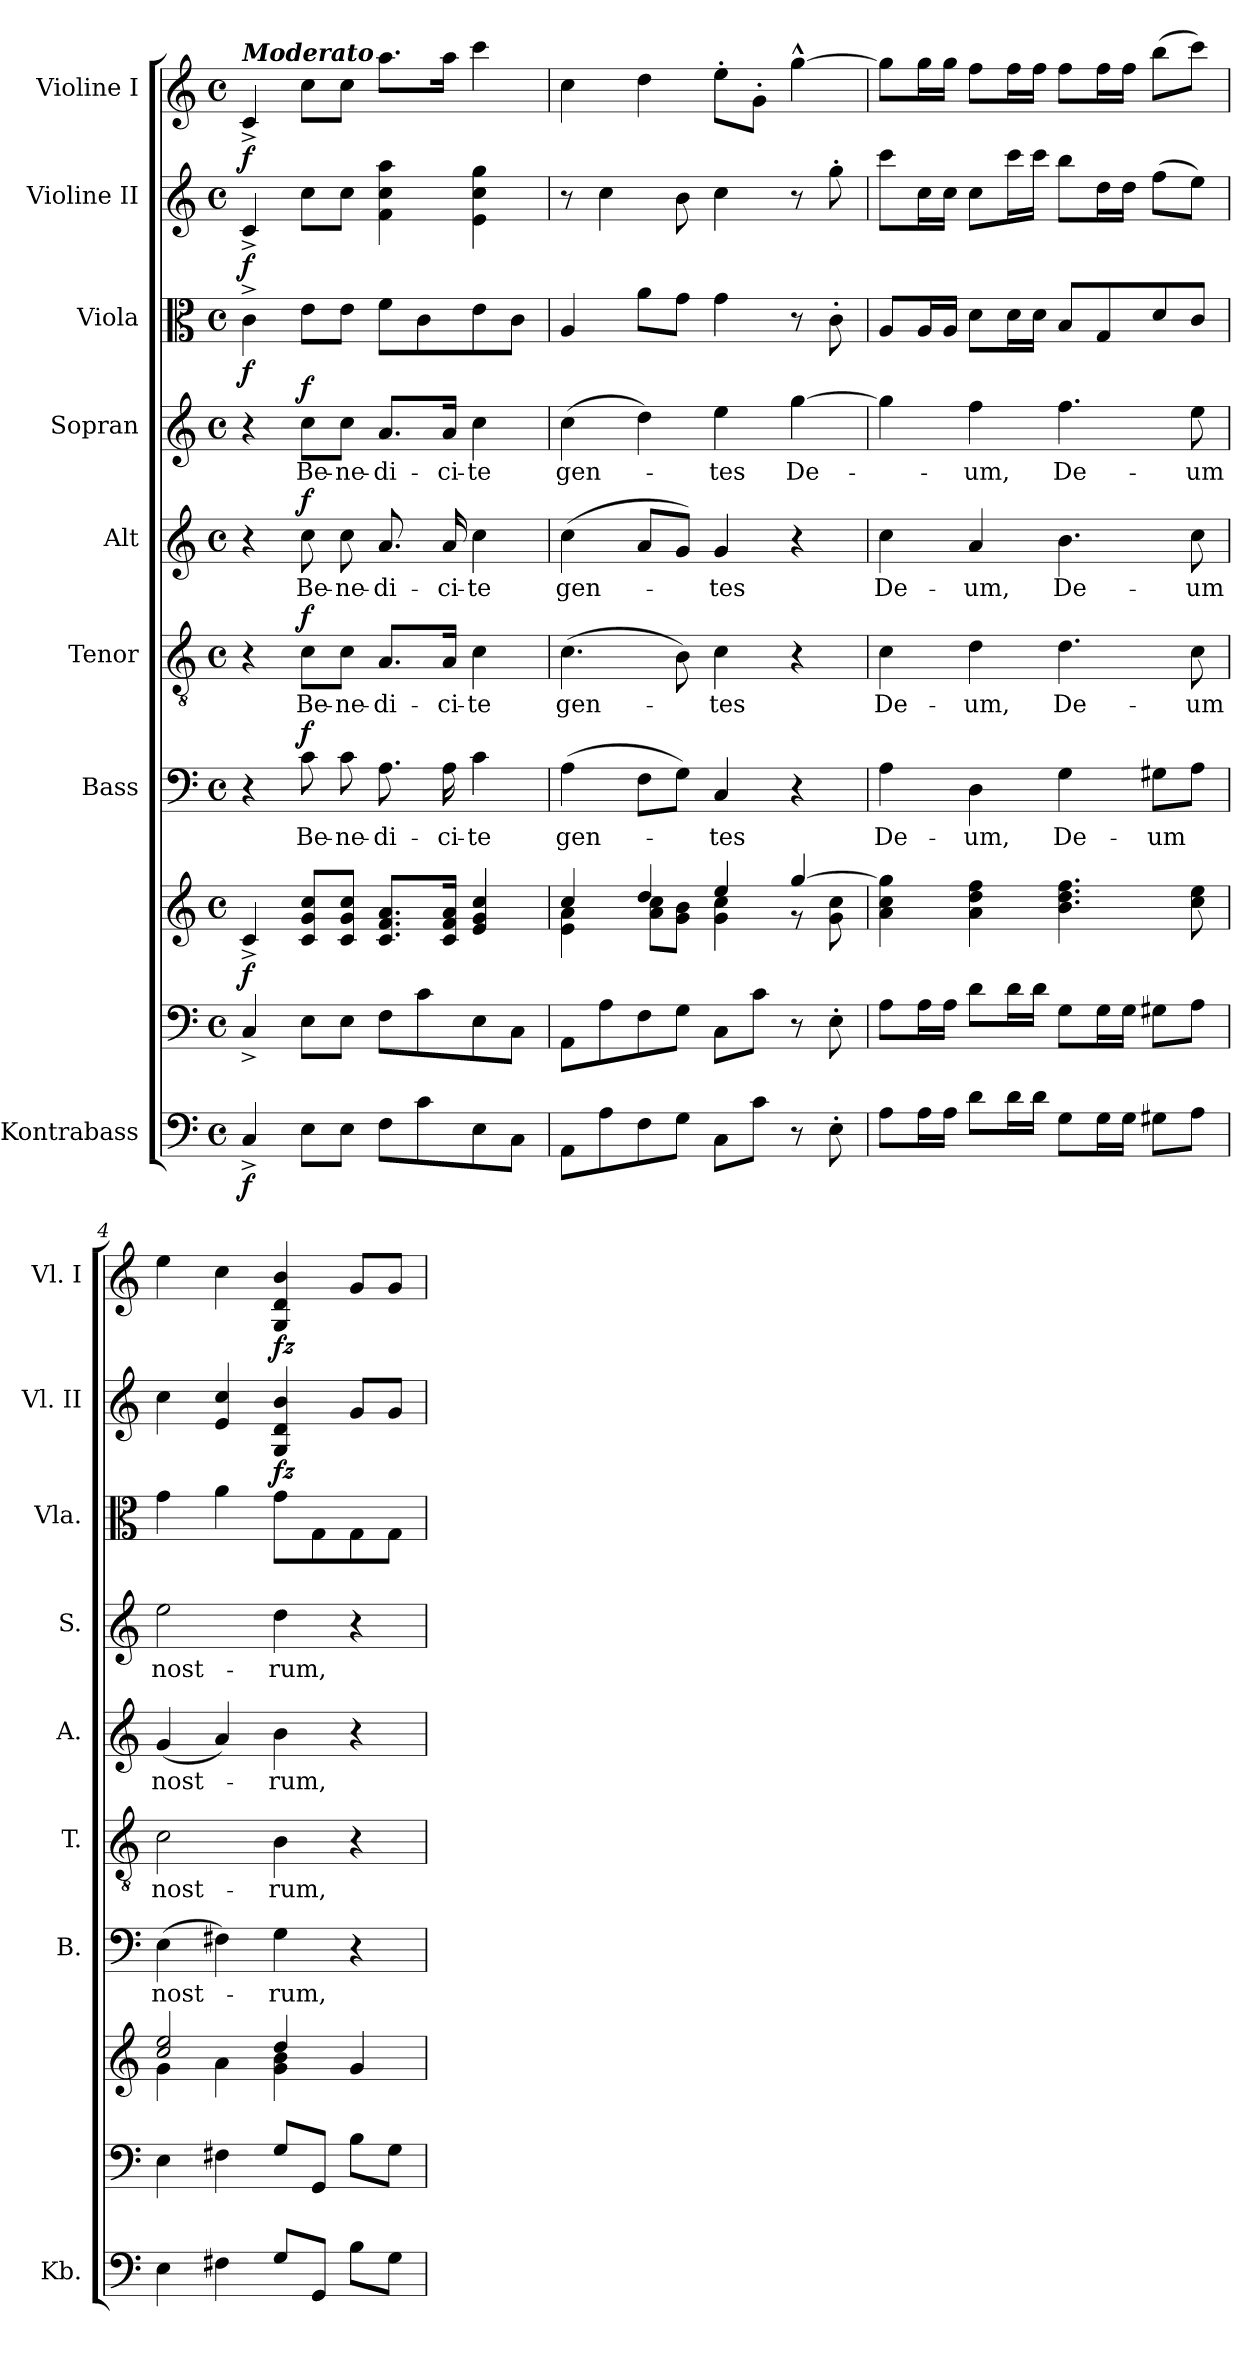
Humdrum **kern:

**kern	**dynam	**kern	**kern	**dynam	**kern	**text	**dynam	**kern	**text	**dynam	**kern	**text	**dynam	**kern	**text	**dynam	**kern	**dynam	**kern	**dynam	**kern	**dynam
*part9	*part9	*part8	*part8	*part8	*part7	*part7	*part7	*part6	*part6	*part6	*part5	*part5	*part5	*part4	*part4	*part4	*part3	*part3	*part2	*part2	*part1	*part1
*staff10	*staff10	*staff9	*staff8	*staff8/9	*staff7	*staff7	*staff7	*staff6	*staff6	*staff6	*staff5	*staff5	*staff5	*staff4	*staff4	*staff4	*staff3	*staff3	*staff2	*staff2	*staff1	*staff1
*I"Kontrabass	*	*	*	*	*I"Bass	*	*	*I"Tenor	*	*	*I"Alt	*	*	*I"Sopran	*	*	*I"Viola	*	*I"Violine II	*	*I"Violine I	*
*I'Kb.	*	*	*	*	*I'B.	*	*	*I'T.	*	*	*I'A.	*	*	*I'S.	*	*	*I'Vla.	*	*I'Vl. II	*	*I'Vl. I	*
*clefF4	*	*clefF4	*clefG2	*	*clefF4	*	*	*clefGv2	*	*	*clefG2	*	*	*clefG2	*	*	*clefC3	*	*clefG2	*	*clefG2	*
*ITrd7c12	*	*	*	*	*	*	*	*	*	*	*	*	*	*	*	*	*	*	*	*	*	*
*k[]	*	*k[]	*k[]	*	*k[]	*	*	*k[]	*	*	*k[]	*	*	*k[]	*	*	*k[]	*	*k[]	*	*k[]	*
*C:	*	*C:	*C:	*	*C:	*	*	*C:	*	*	*C:	*	*	*C:	*	*	*C:	*	*C:	*	*C:	*
*M4/4	*	*M4/4	*M4/4	*	*M4/4	*	*	*M4/4	*	*	*M4/4	*	*	*M4/4	*	*	*M4/4	*	*M4/4	*	*M4/4	*
*met(c)	*	*met(c)	*met(c)	*	*met(c)	*	*	*met(c)	*	*	*met(c)	*	*	*met(c)	*	*	*met(c)	*	*met(c)	*	*met(c)	*
=1	=1	=1	=1	=1	=1	=1	=1	=1	=1	=1	=1	=1	=1	=1	=1	=1	=1	=1	=1	=1	=1	=1
!	!	!	!	!	!	!	!	!	!	!	!	!	!	!	!	!	!	!	!	!	!LO:TX:a:Bi:t=Moderato	!
!	!LO:DY:b	!	!	!LO:DY:b	!	!	!	!	!	!	!	!	!	!	!	!	!	!LO:DY:b	!	!LO:DY:b	!	!LO:DY:b
4CC^</	f	4C^</	4c^</	f	4r	.	.	4r	.	.	4r	.	.	4r	.	.	4c^>\	f	4c^</	f	4c^</	f
!	!	!	!	!	!	!LO:LY:b	!LO:DY:a	!	!LO:LY:b	!LO:DY:a	!	!LO:LY:b	!LO:DY:a	!	!LO:LY:b	!LO:DY:a	!	!	!	!	!	!
8EE\L	.	8E\L	8c/ 8g/ 8cc/L	.	8c\	Be-	f	8c\L	Be-	f	8cc\	Be-	f	8cc\L	Be-	f	8e\L	.	8cc\L	.	8cc\L	.
!	!	!	!	!	!	!LO:LY:b	!	!	!LO:LY:b	!	!	!LO:LY:b	!	!	!LO:LY:b	!	!	!	!	!	!	!
8EE\J	.	8E\J	8c/ 8g/ 8cc/J	.	8c\	-ne-	.	8c\J	-ne-	.	8cc\	-ne-	.	8cc\J	-ne-	.	8e\J	.	8cc\J	.	8cc\J	.
!	!	!	!	!	!	!LO:LY:b	!	!	!LO:LY:b	!	!	!LO:LY:b	!	!	!LO:LY:b	!	!	!	!	!	!	!
8FF\L	.	8F\L	8.c/ 8.f/ 8.a/L	.	8.A\	-di-	.	8.A/L	-di-	.	8.a/	-di-	.	8.a/L	-di-	.	8f\L	.	4f\ 4cc\ 4aa\	.	8.aa\L	.
8C\	.	8c\	.	.	.	.	.	.	.	.	.	.	.	.	.	.	8c\	.	.	.	.	.
!	!	!	!	!	!	!LO:LY:b	!	!	!LO:LY:b	!	!	!LO:LY:b	!	!	!LO:LY:b	!	!	!	!	!	!	!
.	.	.	16c/ 16f/ 16a/Jk	.	16A\	-ci-	.	16A/Jk	-ci-	.	16a/	-ci-	.	16a/Jk	-ci-	.	.	.	.	.	16aa\Jk	.
!	!	!	!	!	!	!LO:LY:b	!	!	!LO:LY:b	!	!	!LO:LY:b	!	!	!LO:LY:b	!	!	!	!	!	!	!
8EE\	.	8E\	4e/ 4g/ 4cc/	.	4c\	-te	.	4c\	-te	.	4cc\	-te	.	4cc\	-te	.	8e\	.	4e\ 4cc\ 4gg\	.	4ccc\	.
8CC\J	.	8C\J	.	.	.	.	.	.	.	.	.	.	.	.	.	.	8c\J	.	.	.	.	.
=2	=2	=2	=2	=2	=2	=2	=2	=2	=2	=2	=2	=2	=2	=2	=2	=2	=2	=2	=2	=2	=2	=2
*	*	*	*^	*	*	*	*	*	*	*	*	*	*	*	*	*	*	*	*	*	*	*
!	!	!	!	!	!	!	!LO:LY:b	!	!	!LO:LY:b	!	!	!LO:LY:b	!	!	!LO:LY:b	!	!	!	!	!	!	!
8AAA\L	.	8AA\L	4cc/	4e\ 4a\	.	(>4A\	gen-	.	(>4.c\	gen-	.	(>4cc\	gen-	.	(>4cc\	gen-	.	4A/	.	8r	.	4cc\	.
8AA\	.	8A\	.	.	.	.	.	.	.	.	.	.	.	.	.	.	.	.	.	4cc\	.	.	.
8FF\	.	8F\	4dd/	8a\ 8cc\L	.	8F\L	.	.	.	.	.	8a/L	.	.	4dd\)	.	.	8a\L	.	.	.	4dd\	.
8GG\J	.	8G\J	.	8g\ 8b\J	.	8G\J)	.	.	8B\)	.	.	8g/J)	.	.	.	.	.	8g\J	.	8b\	.	.	.
!	!	!	!	!	!	!	!LO:LY:b	!	!	!LO:LY:b	!	!	!LO:LY:b	!	!	!LO:LY:b	!	!	!	!	!	!	!
8CC\L	.	8C\L	4ee/	4g\ 4cc\	.	4C/	-tes	.	4c\	-tes	.	4g/	-tes	.	4ee\	-tes	.	4g\	.	4cc\	.	8ee'>\L	.
8C\J	.	8c\J	.	.	.	.	.	.	.	.	.	.	.	.	.	.	.	.	.	.	.	8g'>\J	.
!	!	!	!	!	!	!	!	!	!	!	!	!	!	!	!	!LO:LY:b	!	!	!	!	!	!	!
8r	.	8r	[>4gg/	8r	.	4r	.	.	4r	.	.	4r	.	.	[4gg\	De-	.	8r	.	8r	.	[4gg^^>\	.
8EE'>\	.	8E'>\	.	8g\ 8cc\	.	.	.	.	.	.	.	.	.	.	.	.	.	8c'>\	.	8gg'>\	.	.	.
=3	=3	=3	=3	=3	=3	=3	=3	=3	=3	=3	=3	=3	=3	=3	=3	=3	=3	=3	=3	=3	=3	=3	=3
!	!	!	!	!	!	!	!LO:LY:b	!	!	!LO:LY:b	!	!	!LO:LY:b	!	!	!	!	!	!	!	!	!	!
*	*	*	*v	*v	*	*	*	*	*	*	*	*	*	*	*	*	*	*	*	*	*	*	*
8AA\L	.	8A\L	4a\ 4cc\ 4gg\]	.	4A\	De-	.	4c\	De-	.	4cc\	De-	.	4gg\]	.	.	8A/L	.	8ccc\L	.	8gg\L]	.
16AA\L	.	16A\L	.	.	.	.	.	.	.	.	.	.	.	.	.	.	16A/L	.	16cc\L	.	16gg\L	.
16AA\JJ	.	16A\JJ	.	.	.	.	.	.	.	.	.	.	.	.	.	.	16A/JJ	.	16cc\JJ	.	16gg\JJ	.
!	!	!	!	!	!	!LO:LY:b	!	!	!LO:LY:b	!	!	!LO:LY:b	!	!	!LO:LY:b	!	!	!	!	!	!	!
8D\L	.	8d\L	4a\ 4dd\ 4ff\	.	4D\	-um,	.	4d\	-um,	.	4a/	-um,	.	4ff\	-um,	.	8d\L	.	8cc\L	.	8ff\L	.
16D\L	.	16d\L	.	.	.	.	.	.	.	.	.	.	.	.	.	.	16d\L	.	16ccc\L	.	16ff\L	.
16D\JJ	.	16d\JJ	.	.	.	.	.	.	.	.	.	.	.	.	.	.	16d\JJ	.	16ccc\JJ	.	16ff\JJ	.
!	!	!	!	!	!	!LO:LY:b	!	!	!LO:LY:b	!	!	!LO:LY:b	!	!	!LO:LY:b	!	!	!	!	!	!	!
8GG\L	.	8G\L	4.b\ 4.dd\ 4.ff\	.	4G\	De-	.	4.d\	De-	.	4.b\	De-	.	4.ff\	De-	.	8B/L	.	8bb\L	.	8ff\L	.
16GG\L	.	16G\L	.	.	.	.	.	.	.	.	.	.	.	.	.	.	8G/	.	16dd\L	.	16ff\L	.
16GG\JJ	.	16G\JJ	.	.	.	.	.	.	.	.	.	.	.	.	.	.	.	.	16dd\JJ	.	16ff\JJ	.
!	!	!	!	!	!	!LO:LY:b	!	!	!	!	!	!	!	!	!	!	!	!	!	!	!	!
8GG#X\L	.	8G#X\L	.	.	8G#X\L	-um	.	.	.	.	.	.	.	.	.	.	8d/	.	(>8ff\L	.	(>8bb\L	.
!	!	!	!	!	!	!	!	!	!LO:LY:b	!	!	!LO:LY:b	!	!	!LO:LY:b	!	!	!	!	!	!	!
8AA\J	.	8A\J	8cc\ 8ee\	.	8A\J	.	.	8c\	-um	.	8cc\	-um	.	8ee\	-um	.	8c/J	.	8ee\J)	.	8ccc\J)	.
!!LO:PB:g=z
=4	=4	=4	=4	=4	=4	=4	=4	=4	=4	=4	=4	=4	=4	=4	=4	=4	=4	=4	=4	=4	=4	=4
*	*	*	*^	*	*	*	*	*	*	*	*	*	*	*	*	*	*	*	*	*	*	*
!	!	!	!	!	!	!	!LO:LY:b	!	!	!LO:LY:b	!	!	!LO:LY:b	!	!	!LO:LY:b	!	!	!	!	!	!	!
4EE\	.	4E\	2cc/ 2ee/	4g\	.	(>4E\	nost-	.	2c\	nost-	.	(<4g/	nost-	.	2ee\	nost-	.	4g\	.	4cc\	.	4ee\	.
4FF#X\	.	4F#X\	.	4a\	.	4F#X\)	.	.	.	.	.	4a/)	.	.	.	.	.	4a\	.	4e/ 4cc/	.	4cc\	.
!	!	!	!	!	!	!	!LO:LY:b	!	!	!LO:LY:b	!	!	!LO:LY:b	!	!	!LO:LY:b	!	!	!	!	!LO:DY:b	!	!LO:DY:b
8GG/L	.	8G/L	4dd/	4g\ 4b\	.	4G\	-rum,	.	4B\	-rum,	.	4b\	-rum,	.	4dd\	-rum,	.	8g\L	.	4G/ 4d/ 4b/	fz	4G/ 4d/ 4b/	fz
8GGG/J	.	8GG/J	.	.	.	.	.	.	.	.	.	.	.	.	.	.	.	8G\	.	.	.	.	.
8BB\L	.	8B\L	4g/	4ryy	.	4r	.	.	4r	.	.	4r	.	.	4r	.	.	8G\	.	8g/L	.	8g/L	.
8GG\J	.	8G\J	.	.	.	.	.	.	.	.	.	.	.	.	.	.	.	8G\J	.	8g/J	.	8g/J	.
*	*	*	*v	*v	*	*	*	*	*	*	*	*	*	*	*	*	*	*	*	*	*	*	*
=	=	=	=	=	=	=	=	=	=	=	=	=	=	=	=	=	=	=	=	=	=	=
*-	*-	*-	*-	*-	*-	*-	*-	*-	*-	*-	*-	*-	*-	*-	*-	*-	*-	*-	*-	*-	*-	*-
